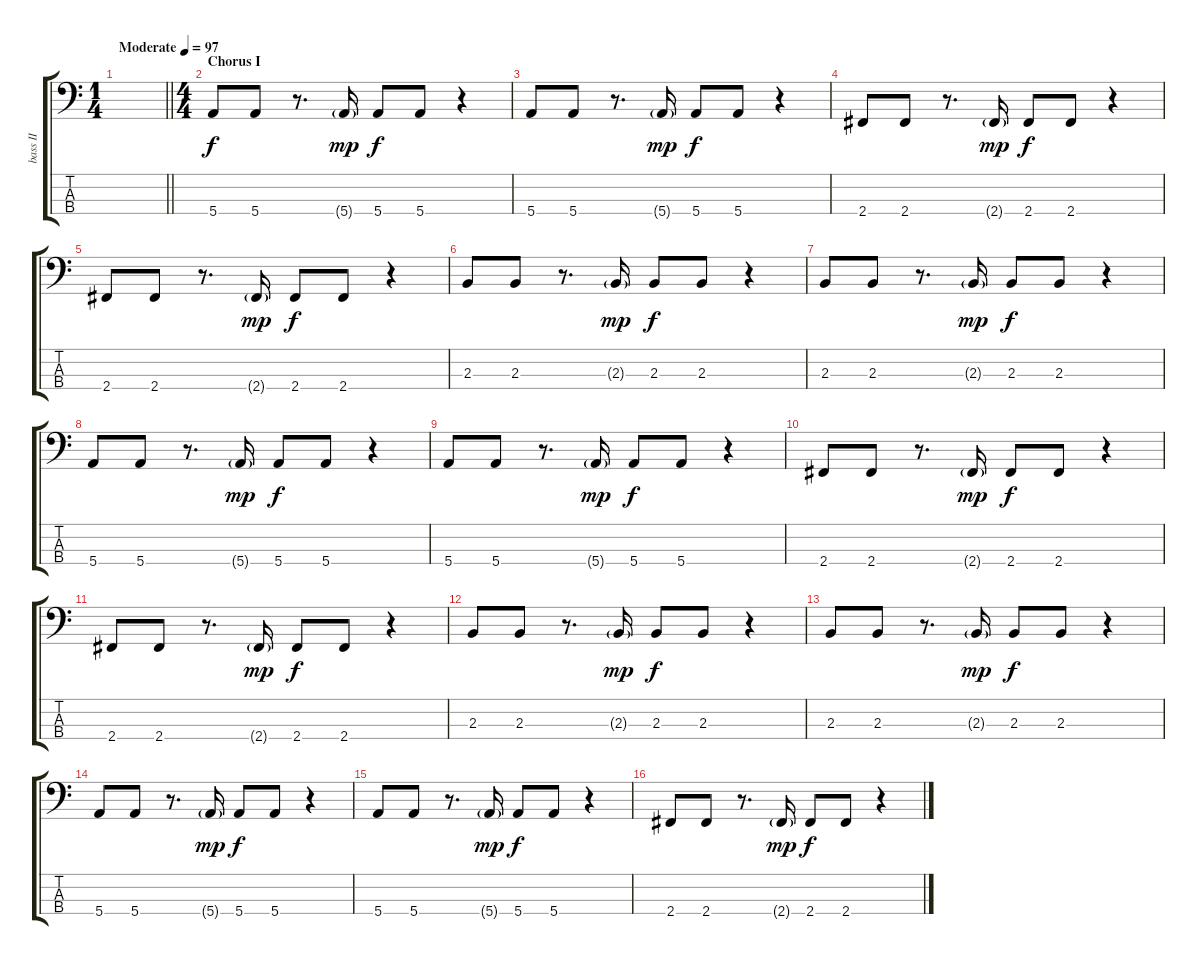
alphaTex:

\track ("bass II" "bass II") {instrument distortionguitar}
\staff {score tabs}
\tuning (G2 D2 A1 E1) {hide}
\ts (1 4)
\tempo (97 "Moderate")
\clef f4
\barLineRight lightlight
\ks c
|
\ts (4 4)
\section ("" "Chorus I")
5.4.8 5.4.8 r.8{d} 5.4{g}.16{dy mp} 5.4.8{dy f} 5.4.8 r.4 |
5.4.8 5.4.8 r.8{d} 5.4{g}.16{dy mp} 5.4.8{dy f} 5.4.8 r.4 |
2.4.8 2.4.8 r.8{d} 2.4{g}.16{dy mp} 2.4.8{dy f} 2.4.8 r.4 |
2.4.8 2.4.8 r.8{d} 2.4{g}.16{dy mp} 2.4.8{dy f} 2.4.8 r.4 |
2.3.8 2.3.8 r.8{d} 2.3{g}.16{dy mp} 2.3.8{dy f} 2.3.8 r.4 |
2.3.8 2.3.8 r.8{d} 2.3{g}.16{dy mp} 2.3.8{dy f} 2.3.8 r.4 |
5.4.8 5.4.8 r.8{d} 5.4{g}.16{dy mp} 5.4.8{dy f} 5.4.8 r.4 |
5.4.8 5.4.8 r.8{d} 5.4{g}.16{dy mp} 5.4.8{dy f} 5.4.8 r.4 |
2.4.8 2.4.8 r.8{d} 2.4{g}.16{dy mp} 2.4.8{dy f} 2.4.8 r.4 |
2.4.8 2.4.8 r.8{d} 2.4{g}.16{dy mp} 2.4.8{dy f} 2.4.8 r.4 |
2.3.8 2.3.8 r.8{d} 2.3{g}.16{dy mp} 2.3.8{dy f} 2.3.8 r.4 |
2.3.8 2.3.8 r.8{d} 2.3{g}.16{dy mp} 2.3.8{dy f} 2.3.8 r.4 |
5.4.8 5.4.8 r.8{d} 5.4{g}.16{dy mp} 5.4.8{dy f} 5.4.8 r.4 |
5.4.8 5.4.8 r.8{d} 5.4{g}.16{dy mp} 5.4.8{dy f} 5.4.8 r.4 |
2.4.8 2.4.8 r.8{d} 2.4{g}.16{dy mp} 2.4.8{dy f} 2.4.8 r.4
